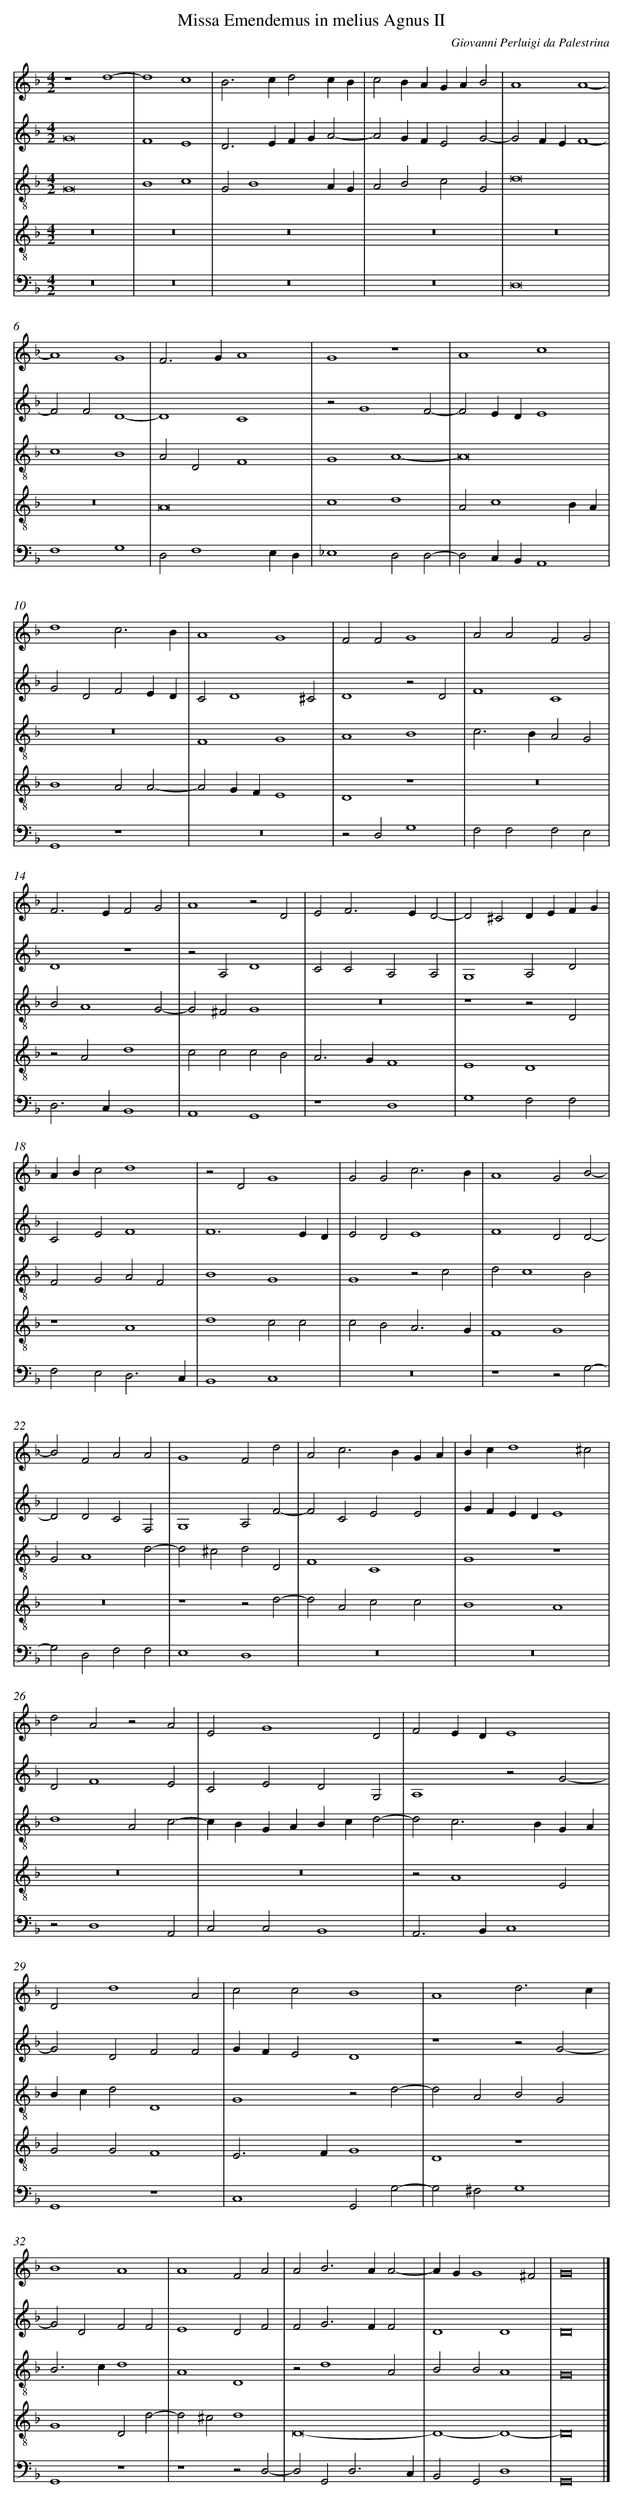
X:1
T: Missa Emendemus in melius Agnus II
C: Giovanni Perluigi da Palestrina
L: 1/4
M: 4/2
V: 1 clef=treble
V: 2 clef=treble
V: 3 clef=treble-8
V: 4 clef=treble-8
V: 5 clef=bass
K: F
[V:1] z4d4- |
[V:2] G8 |
[V:3] G8 |
[V:4] z8 |
[V:5] z8 |
[V:1] d4c4 |
[V:2] F4E4 |
[V:3] B4c4 |
[V:4] z8 |
[V:5] z8 |
[V:1] B2>c2d2cB |
[V:2] D2>E2FGA2- |
[V:3] G2B4AG |
[V:4] z8 |
[V:5] z8 |
[V:1] c2BAGAB2 |
[V:2] A2GFE2G2- |
[V:3] A2B2c2G2 |
[V:4] z8 |
[V:5] z8 |
[V:1] A4A4- |
[V:2] G2FEF4- |
[V:3] d8 |
[V:4] z8 |
[V:5] D,8 |
[V:1] A4G4 |
[V:2] F2F2D4- |
[V:3] c4B4 |
[V:4] z8 |
[V:5] F,4G,4 |
[V:1] F2>G2A4 |
[V:2] D4C4 |
[V:3] A2D2F4 |
[V:4] A8 |
[V:5] D,2F,4E,D, |
[V:1] G4z4 |
[V:2] z2G4F2- |
[V:3] G4A4- |
[V:4] c4d4 |
[V:5] _E,4D,2D,2- |
[V:1] A4c4 |
[V:2] F2EDE4 |
[V:3] A8 |
[V:4] A2c4BA |
[V:5] D,2C,B,,A,,4 |
[V:1] d4c3B |
[V:2] G2D2F2ED |
[V:3] z8 |
[V:4] B4A2A2- |
[V:5] G,,4z4 |
[V:1] A4G4 |
[V:2] C2D4^C2 |
[V:3] F4G4 |
[V:4] A2GFE4 |
[V:5] z8 |
[V:1] F2F2G4 |
[V:2] D4z2D2 |
[V:3] A4B4 |
[V:4] D4z4 |
[V:5] z2D,2G,4 |
[V:1] A2A2F2G2 |
[V:2] F4C4 |
[V:3] c2>B2A2G2 |
[V:4] z8 |
[V:5] F,2F,2F,2E,2 |
[V:1] F2>E2F2G2 |
[V:2] D4z4 |
[V:3] B2A4G2- |
[V:4] z2A2d4 |
[V:5] D,2>C,2B,,4 |
[V:1] A4z2D2 |
[V:2] z2A,2D4 |
[V:3] G2^F2G4 |
[V:4] c2c2c2B2 |
[V:5] A,,4G,,4 |
[V:1] E2F2>E2D2- |
[V:2] C2C2A,2A,2 |
[V:3] z8 |
[V:4] A2>G2F4 |
[V:5] z4D,4 |
[V:1] D2^C2DEFG |
[V:2] G,4A,2D2 |
[V:3] z4z2D2 |
[V:4] E4D4 |
[V:5] G,4F,2F,2 |
[V:1] ABc2d4 |
[V:2] C2E2F4 |
[V:3] F2G2A2F2 |
[V:4] z4A4 |
[V:5] F,2E,2D,3C, |
[V:1] z2D2G4 |
[V:2] F6ED |
[V:3] B4G4 |
[V:4] d4c2c2 |
[V:5] B,,4C,4 |
[V:1] G2G2c3B |
[V:2] E2D2E4 |
[V:3] G4z2c2 |
[V:4] c2B2A3G |
[V:5] z8 |
[V:1] A4G2B2- |
[V:2] F4D2D2- |
[V:3] d2c4B2 |
[V:4] F4G4 |
[V:5] z4z2G,2- |
[V:1] B2F2A2A2 |
[V:2] D2D2C2F,2 |
[V:3] G2A4d2- |
[V:4] z8 |
[V:5] G,2D,2F,2F,2 |
[V:1] G4F2d2 |
[V:2] G,4A,2F2- |
[V:3] d2^c2d2D2 |
[V:4] z4z2d2- |
[V:5] E,4D,4 |
[V:1] A2c2>B2GA |
[V:2] F2C2E2E2 |
[V:3] F4C4 |
[V:4] d2A2c2c2 |
[V:5] z8 |
[V:1] Bcd4^c2 |
[V:2] GFEDE4 |
[V:3] G4z4 |
[V:4] B4A4 |
[V:5] z8 |
[V:1] d2A2z2A2 |
[V:2] D2F4E2 |
[V:3] d4A2c2- |
[V:4] z8 |
[V:5] z2D,4A,,2 |
[V:1] E2G4D2 |
[V:2] C2E2D2G,2 |
[V:3] cBGABcd2- |
[V:4] z8 |
[V:5] C,2C,2B,,4 |
[V:1] F2EDE4 |
[V:2] A,4z2G2- |
[V:3] d2c2>B2GA |
[V:4] z2A4E2 |
[V:5] A,,2>B,,2C,4 |
[V:1] D2d4A2 |
[V:2] G2D2F2F2 |
[V:3] Bcd2D4 |
[V:4] G2G2F4 |
[V:5] G,,4z4 |
[V:1] c2c2B4 |
[V:2] GFE2D4 |
[V:3] G4z2d2- |
[V:4] E2>F2G4 |
[V:5] C,4G,,2G,2- |
[V:1] A4d3c |
[V:2] z4z2G2- |
[V:3] d2A2B2G2 |
[V:4] D4z4 |
[V:5] G,2^F,2G,4 |
[V:1] B4A4 |
[V:2] G2D2F2F2 |
[V:3] B2>c2d4 |
[V:4] G4D2d2- |
[V:5] G,,4z4 |
[V:1] A4F2A2 |
[V:2] E4D2F2 |
[V:3] A4D4 |
[V:4] d2^c2d4 |
[V:5] z4z2D,2- |
[V:1] A2B2>A2A2- |
[V:2] F2G2>F2F2 |
[V:3] z2d4A2 |
[V:4] D8- |
[V:5] D,2G,,2D,3C, |
[V:1] AGG4^F2 |
[V:2] D4D4 |
[V:3] B2B2A4 |
[V:4] D4-D4- |
[V:5] B,,2G,,2D,4 |
[V:1] G8 |]
[V:2] D8 |]
[V:3] G8 |]
[V:4] D8 |]
[V:5] G,,8 |]
